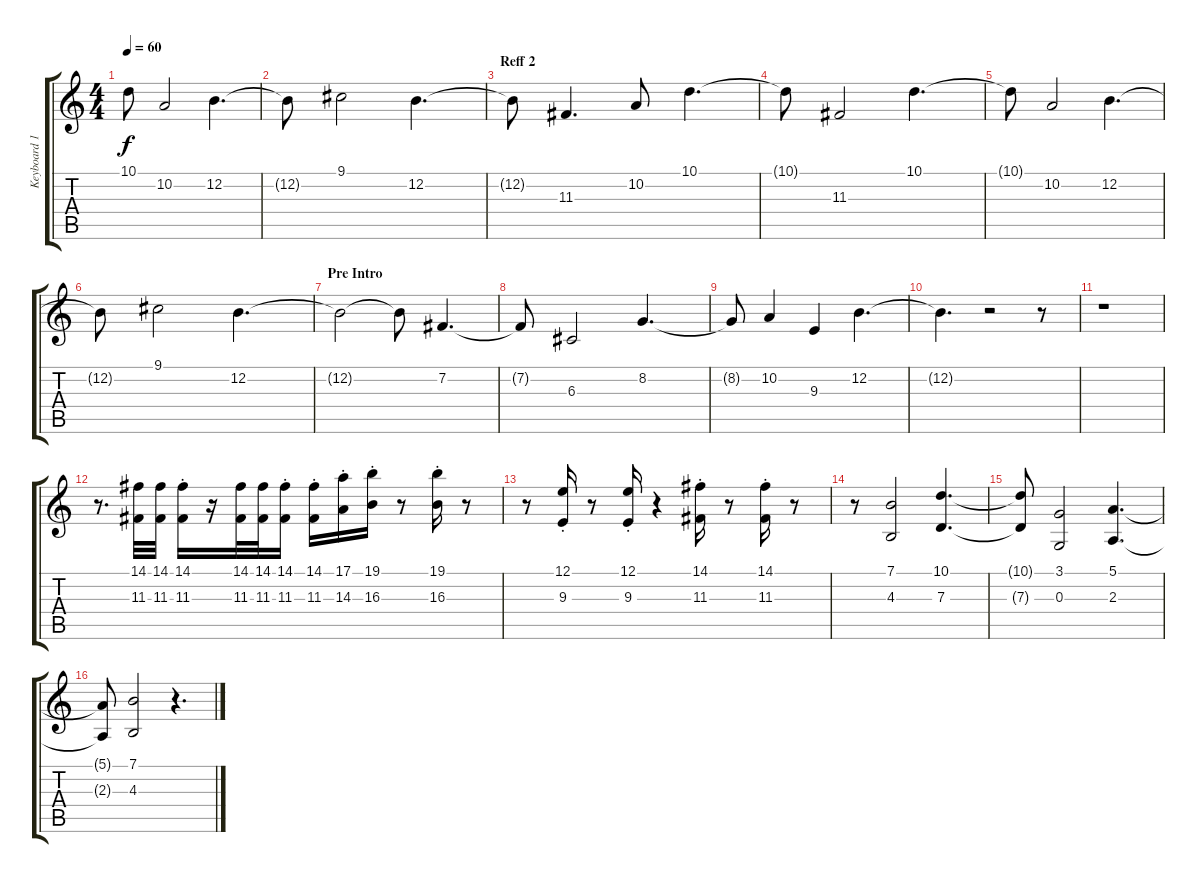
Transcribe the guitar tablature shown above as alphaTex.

\track ("Keyboard 1" "Keyboard 1") {instrument choiraahs}
\staff {score tabs}
\tuning (E4 B3 G3 D3 A2 E2) {hide}
\ts (4 4)
\tempo 60
\clef g2
\ks c
10.1{t}.8{dy f} 10.2.2 12.2.4{d} |
12.2{t}.8 9.1.2 12.2.4{d} |
\section ("" "Reff 2")
12.2{t}.8 11.3.4{d} 10.2.8 10.1.4{d} |
10.1{t}.8 11.3.2 10.1.4{d} |
10.1{t}.8 10.2.2 12.2.4{d} |
12.2{t}.8 9.1.2 12.2.4{d} |
\section ("" "Pre Intro")
12.2{t}.2 12.2{t}.8 7.2.4{d} |
7.2{t}.8 6.3.2 8.2.4{d} |
8.2{t}.8 10.2.4 9.3.4 12.2.4{d} |
12.2{t}.4{d} r.2 r.8 |
r.1 |
r.8{d} (14.1 11.3).32 (14.1 11.3).32 (14.1{st} 11.3{st}).16 r.16 (14.1 11.3).32 (14.1 11.3).32 (14.1{st} 11.3{st}).16 (14.1{st} 11.3{st}).16 (17.1{st} 14.3{st}).16 (19.1{st} 16.3{st}).16 r.8 (19.1{st} 16.3{st}).16 r.8 |
r.8 (12.1{st} 9.3{st}).16 r.8 (12.1{st} 9.3{st}).16 r.4 (14.1{st} 11.3{st}).16 r.8 (14.1{st} 11.3{st}).16 r.8 |
r.8 (7.1 4.3).2 (10.1 7.3).4{d} |
(10.1{t} 7.3{t}).8 (3.1 0.3).2 (5.1 2.3).4{d} |
(5.1{t} 2.3{t}).8 (7.1 4.3).2 r.4{d}
